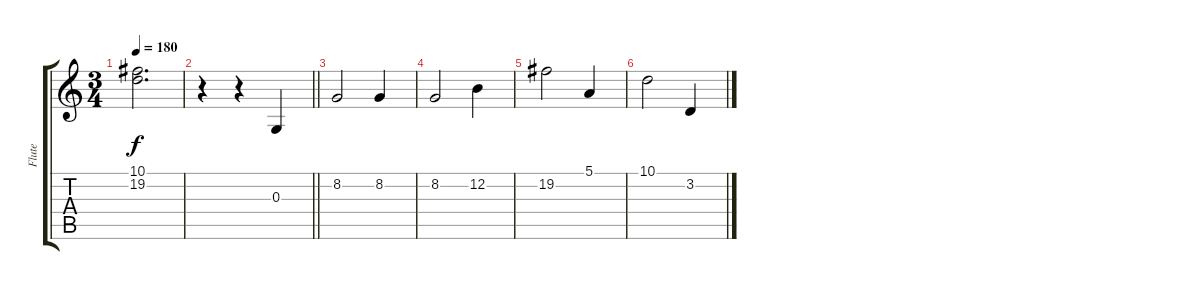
\track ("Flute" "Flute") {instrument viola}
\staff {score tabs}
\tuning (E4 B3 G3 D3 A2 E2) {hide}
\ts (3 4)
\tempo 180
\clef g2
\ks c
(10.1 19.2).2{d dy f} |
\barLineRight lightlight
r.4 r.4 0.3.4 |
8.2.2 8.2.4 |
8.2.2 12.2.4 |
19.2.2 5.1.4 |
10.1.2 3.2.4
